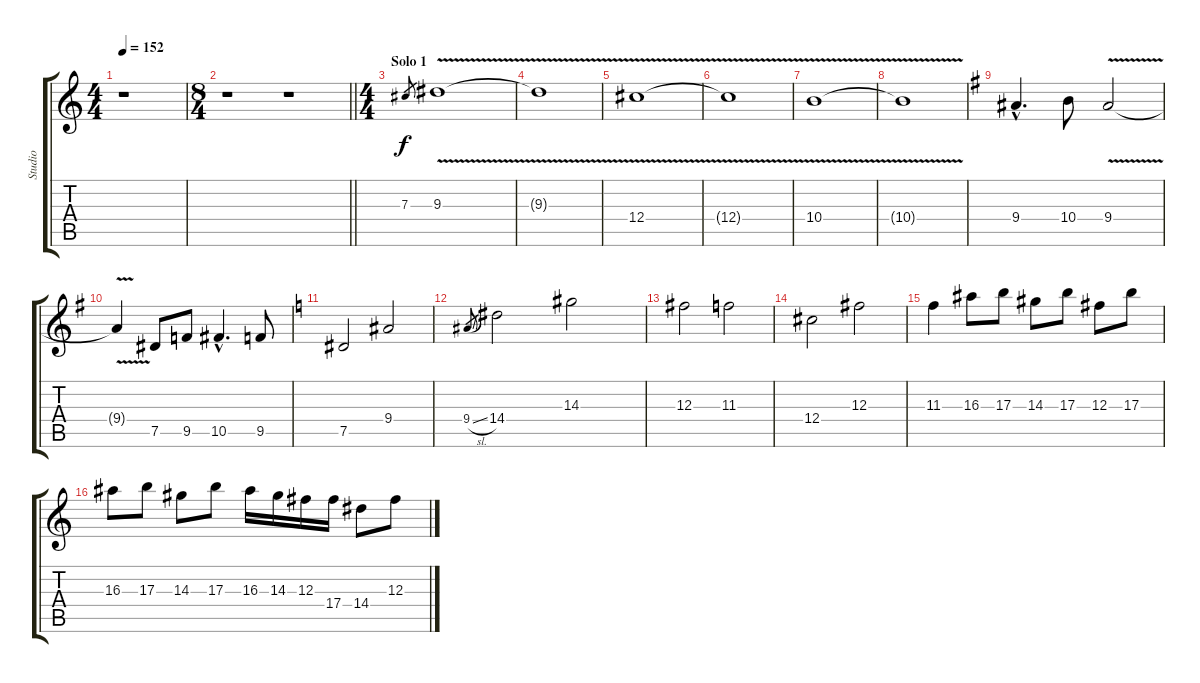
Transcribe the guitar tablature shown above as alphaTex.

\track ("Studio" "Studio") {instrument distortionguitar}
\staff {score tabs}
\tuning (Eb4 Bb3 Gb3 Db3 Ab2 Eb2) {hide}
\ts (4 4)
\section ("" "")
\tempo 152
\clef g2
\ks c
r.1{dy f} |
\ts (8 4)
\barLineRight lightlight
r.1 r.1 |
\ts (4 4)
\section ("" "Solo 1")
7.3.8{gr} 9.3{v}.1 |
9.3{t}.1 |
12.4{v}.1 |
12.4{t}.1 |
10.4{v}.1 |
10.4{t}.1 |
\ks g
9.4{hac}.4{d} 10.4.8 9.4{v}.2 |
9.4{t}.4 7.5.8 9.5.8 10.5{hac}.4{d} 9.5.8 |
\ks c
7.5.2 9.4.2 |
9.4{sl}.8{gr} 14.4.2 14.3.2 |
12.3.2 11.3.2 |
12.4.2 12.3.2 |
11.3.4 16.3.8 17.3.8 14.3.8 17.3.8 12.3.8 17.3.8 |
16.3.8 17.3.8 14.3.8 17.3.8 16.3.16 14.3.16 12.3.16 17.4.16 14.4.8 12.3.8
